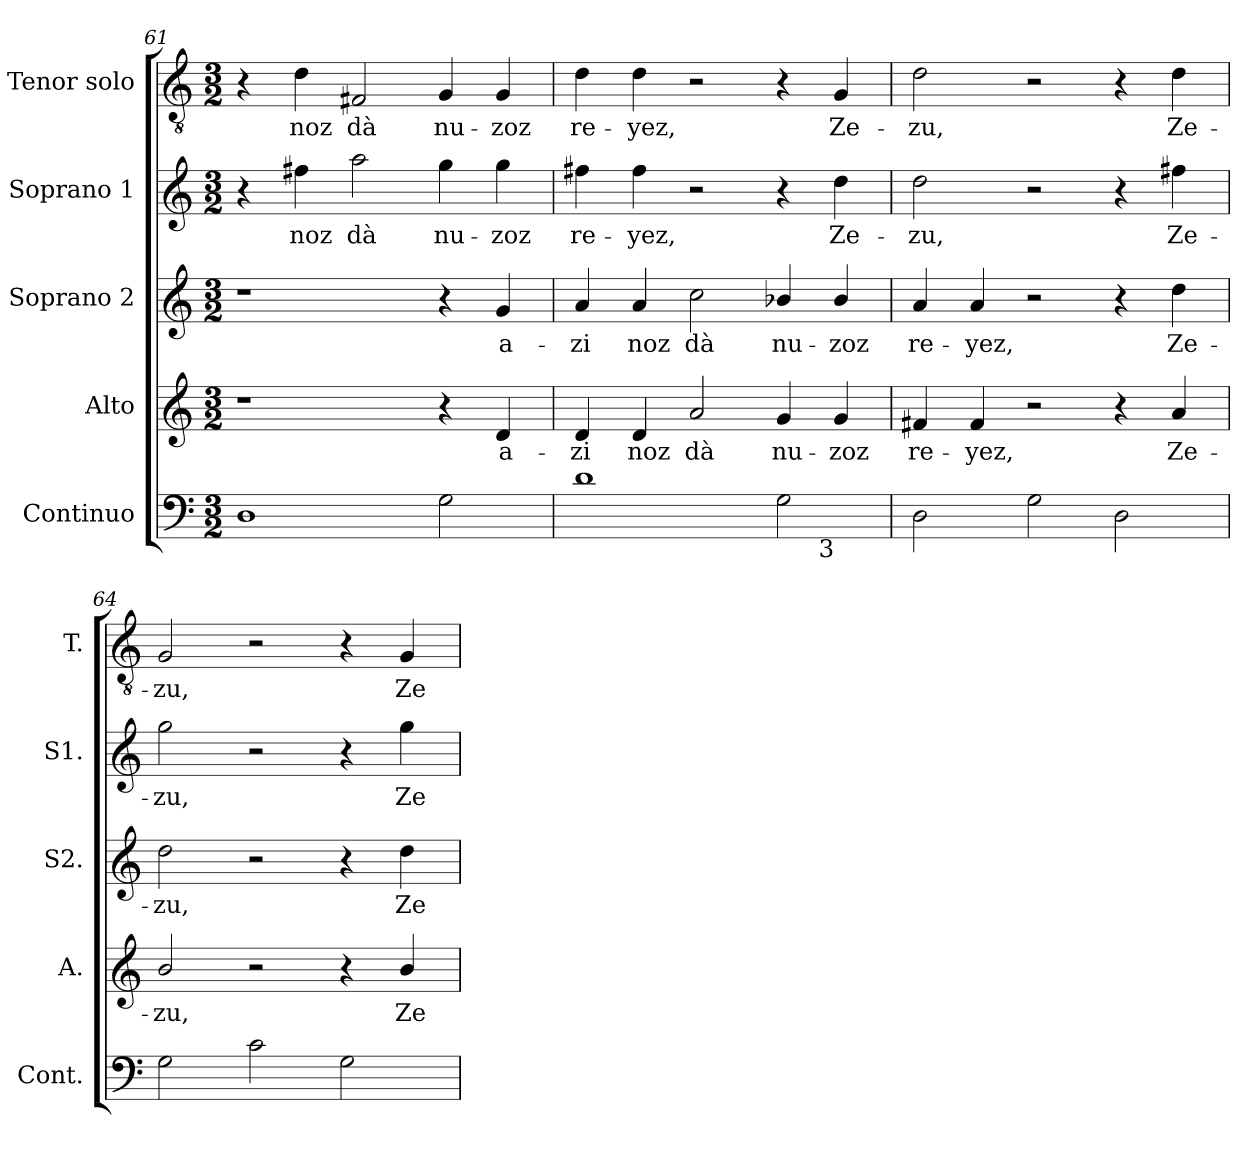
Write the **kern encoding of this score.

**kern	**kern	**text	**kern	**text	**kern	**text	**kern	**text
*part5	*part4	*part4	*part3	*part3	*part2	*part2	*part1	*part1
*staff5	*staff4	*staff4	*staff3	*staff3	*staff2	*staff2	*staff1	*staff1
*I"Continuo	*I"Alto	*	*I"Soprano 2	*	*I"Soprano 1	*	*I"Tenor solo	*
*I'Cont.	*I'A.	*	*I'S2.	*	*I'S1.	*	*I'T.	*
*clefF4	*clefG2	*	*clefG2	*	*clefG2	*	*clefGv2	*
*	*	*	*	*	*	*	*ITrd7c12	*
*k[]	*k[]	*	*k[]	*	*k[]	*	*k[]	*
*C:	*C:	*	*C:	*	*C:	*	*C:	*
*M3/2	*M3/2	*	*M3/2	*	*M3/2	*	*M3/2	*
=61	=61	=61	=61	=61	=61	=61	=61	=61
1Di	1r	.	1r	.	4r	.	4r	.
!	!	!	!	!	!	!LO:LY:b:color=#000000	!	!
!	!	!	!	!	!	!	!	!LO:LY:b:color=#000000
.	.	.	.	.	4ff#Xi\	noz	4Di\	noz
!	!	!	!	!	!	!LO:LY:b:color=#000000	!	!
!	!	!	!	!	!	!	!	!LO:LY:b:color=#000000
.	.	.	.	.	2aai\	dà	2FF#Xi/	dà
!	!	!	!	!	!	!LO:LY:b:color=#000000	!	!
!	!	!	!	!	!	!	!	!LO:LY:b:color=#000000
2Gi\	4r	.	4r	.	4ggi\	nu-	4GGi/	nu-
!	!	!LO:LY:b:color=#000000	!	!	!	!	!	!
!	!	!	!	!LO:LY:b:color=#000000	!	!	!	!
!	!	!	!	!	!	!LO:LY:b:color=#000000	!	!
!	!	!	!	!	!	!	!	!LO:LY:b:color=#000000
.	4di/	a-	4gi/	a-	4ggi\	-zoz	4GGi/	-zoz
=62	=62	=62	=62	=62	=62	=62	=62	=62
!	!	!LO:LY:b:color=#000000	!	!	!	!	!	!
!	!	!	!	!LO:LY:b:color=#000000	!	!	!	!
!	!	!	!	!	!	!LO:LY:b:color=#000000	!	!
!	!	!	!	!	!	!	!	!LO:LY:b:color=#000000
*^	*	*	*	*	*	*	*	*
1di	1ryy	4di/	-zi	4ai/	-zi	4ff#Xi\	re-	4Di\	re-
!	!	!	!LO:LY:b:color=#000000	!	!	!	!	!	!
!	!	!	!	!	!LO:LY:b:color=#000000	!	!	!	!
!	!	!	!	!	!	!	!LO:LY:b:color=#000000	!	!
!	!	!	!	!	!	!	!	!	!LO:LY:b:color=#000000
.	.	4di/	noz	4ai/	noz	4ff#i\	-yez,	4Di\	-yez,
!	!	!	!LO:LY:b:color=#000000	!	!	!	!	!	!
!	!	!	!	!	!LO:LY:b:color=#000000	!	!	!	!
.	.	2ai/	dà	2cci\	dà	2r	.	2r	.
!	!	!	!LO:LY:b:color=#000000	!	!	!	!	!	!
!	!	!	!	!	!LO:LY:b:color=#000000	!	!	!	!
2Gi\	4ryy	4gi/	nu-	4b-Xi/	nu-	4r	.	4r	.
!	!	!	!LO:LY:b:color=#000000	!	!	!	!	!	!
!	!	!	!	!	!LO:LY:b:color=#000000	!	!	!	!
!	!	!	!	!	!	!	!LO:LY:b:color=#000000	!	!
!	!LO:TX:b:rj:t=3	!	!	!	!	!	!	!	!
!	!	!	!	!	!	!	!	!	!LO:LY:b:color=#000000
.	4ryy	4gi/	-zoz	4b-i/	-zoz	4ddi\	Ze-	4GGi/	Ze-
*v	*v	*	*	*	*	*	*	*	*
!!LO:LB:g=z
=63	=63	=63	=63	=63	=63	=63	=63	=63
*^	*	*	*	*	*	*	*	*
!	!	!	!LO:LY:b:color=#000000	!	!	!	!	!	!
*v	*v	*	*	*	*	*	*	*	*
*^	*	*	*	*	*	*	*	*
!	!	!	!	!	!LO:LY:b:color=#000000	!	!	!	!
*v	*v	*	*	*	*	*	*	*	*
*^	*	*	*	*	*	*	*	*
!	!	!	!	!	!	!	!LO:LY:b:color=#000000	!	!
*v	*v	*	*	*	*	*	*	*	*
*^	*	*	*	*	*	*	*	*
!	!	!	!	!	!	!	!	!	!LO:LY:b:color=#000000
*v	*v	*	*	*	*	*	*	*	*
2Di\	4f#Xi/	re-	4ai/	re-	2ddi\	-zu,	2Di\	-zu,
!	!	!LO:LY:b:color=#000000	!	!	!	!	!	!
!	!	!	!	!LO:LY:b:color=#000000	!	!	!	!
.	4f#i/	-yez,	4ai/	-yez,	.	.	.	.
2Gi\	2r	.	2r	.	2r	.	2r	.
2Di\	4r	.	4r	.	4r	.	4r	.
!	!	!LO:LY:b:color=#000000	!	!	!	!	!	!
!	!	!	!	!LO:LY:b:color=#000000	!	!	!	!
!	!	!	!	!	!	!LO:LY:b:color=#000000	!	!
!	!	!	!	!	!	!	!	!LO:LY:b:color=#000000
.	4ai/	Ze-	4ddi\	Ze-	4ff#Xi\	Ze-	4Di\	Ze-
=64	=64	=64	=64	=64	=64	=64	=64	=64
!	!	!LO:LY:b:color=#000000	!	!	!	!	!	!
!	!	!	!	!LO:LY:b:color=#000000	!	!	!	!
!	!	!	!	!	!	!LO:LY:b:color=#000000	!	!
!	!	!	!	!	!	!	!	!LO:LY:b:color=#000000
2Gi\	2bi/	-zu,	2ddi\	-zu,	2ggi\	-zu,	2GGi/	-zu,
2ci\	2r	.	2r	.	2r	.	2r	.
2Gi\	4r	.	4r	.	4r	.	4r	.
!	!	!LO:LY:b:color=#000000	!	!	!	!	!	!
!	!	!	!	!LO:LY:b:color=#000000	!	!	!	!
!	!	!	!	!	!	!LO:LY:b:color=#000000	!	!
!	!	!	!	!	!	!	!	!LO:LY:b:color=#000000
.	4bi/	Ze-	4ddi\	Ze-	4ggi\	Ze-	4GGi/	Ze-
=	=	=	=	=	=	=	=	=
*-	*-	*-	*-	*-	*-	*-	*-	*-
